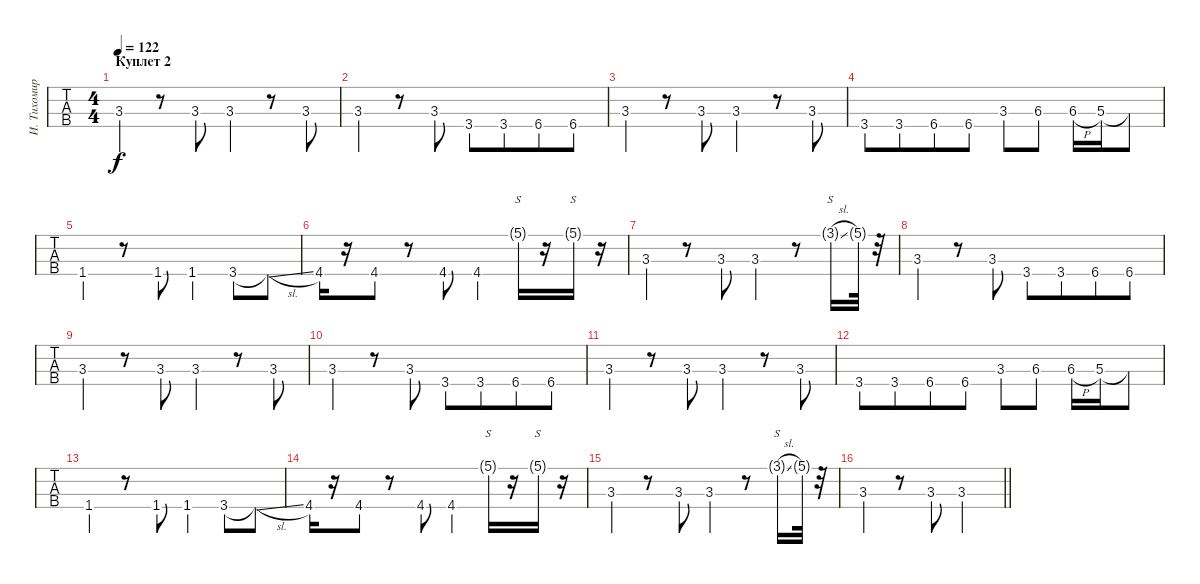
\track ("И. Тихомиров" "И. Тихомир") {instrument electricbassfinger}
\staff {tabs}
\tuning (G2 D2 A1 E1) {hide}
\ts (4 4)
\section ("" "Куплет 2")
\tempo 122
\clef f4
\ks c
3.3.4{dy f} r.8 3.3{st}.8 3.3.4 r.8 3.3{st}.8 |
3.3.4 r.8 3.3.8 3.4{st}.8 3.4{st}.8{beam merge} 6.4{st}.8 6.4{st}.8 |
3.3.4 r.8 3.3{st}.8 3.3.4 r.8 3.3{st}.8 |
3.4{st}.8 3.4{st}.8{beam merge} 6.4{st}.8 6.4{st}.8 3.3.8 6.3.8 6.3{h}.16 5.3.16 5.3{t}.8 |
1.4.4 r.8 1.4{st}.8 1.4.4 3.4.8 3.4{sl t}.8 |
4.4{st}.16 r.16 4.4.8 r.8 4.4{st}.8 4.4.4 5.1{g st}.16{s} r.16 5.1{g st}.16{s} r.16 |
3.3.4 r.8 3.3{st}.8 3.3.4 r.8 3.1{sl g}.16{s} 5.1{g st}.32 r.32 |
3.3.4 r.8 3.3.8 3.4{st}.8 3.4{st}.8{beam merge} 6.4{st}.8 6.4{st}.8 |
3.3.4 r.8 3.3{st}.8 3.3.4 r.8 3.3{st}.8 |
3.3.4 r.8 3.3.8 3.4{st}.8 3.4{st}.8{beam merge} 6.4{st}.8 6.4{st}.8 |
3.3.4 r.8 3.3{st}.8 3.3.4 r.8 3.3{st}.8 |
3.4{st}.8 3.4{st}.8{beam merge} 6.4{st}.8 6.4{st}.8 3.3.8 6.3.8 6.3{h}.16 5.3.16 5.3{t}.8 |
1.4.4 r.8 1.4{st}.8 1.4.4 3.4.8 3.4{sl t}.8 |
4.4{st}.16 r.16 4.4.8 r.8 4.4{st}.8 4.4.4 5.1{g st}.16{s} r.16 5.1{g st}.16{s} r.16 |
3.3.4 r.8 3.3{st}.8 3.3.4 r.8 3.1{sl g}.16{s} 5.1{g st}.32 r.32 |
\barLineRight lightlight
3.3.4 r.8 3.3{st}.8 3.3.2
